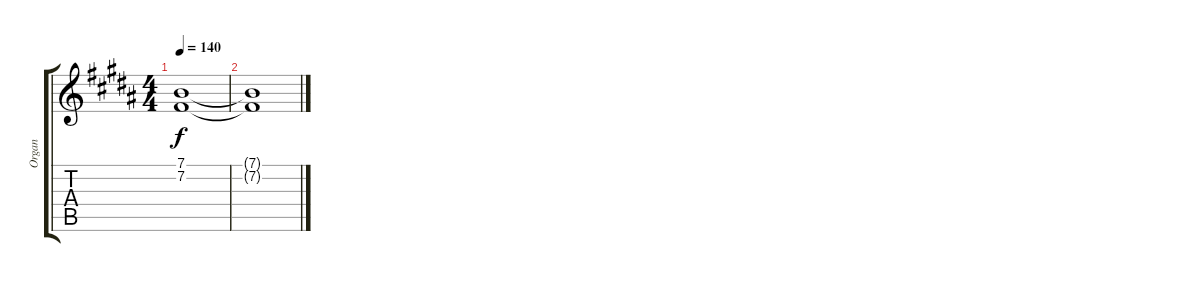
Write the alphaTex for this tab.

\track ("Organ" "Organ") {instrument drawbarorgan bank 255}
\staff {score tabs}
\tuning (E4 B3 G3 D3 A2 E2) {hide}
\ts (4 4)
\tempo 140
\clef g2
\ks b
(7.1{t} 7.2{t}).1{dy f} |
(7.1{t} 7.2{t}).1
